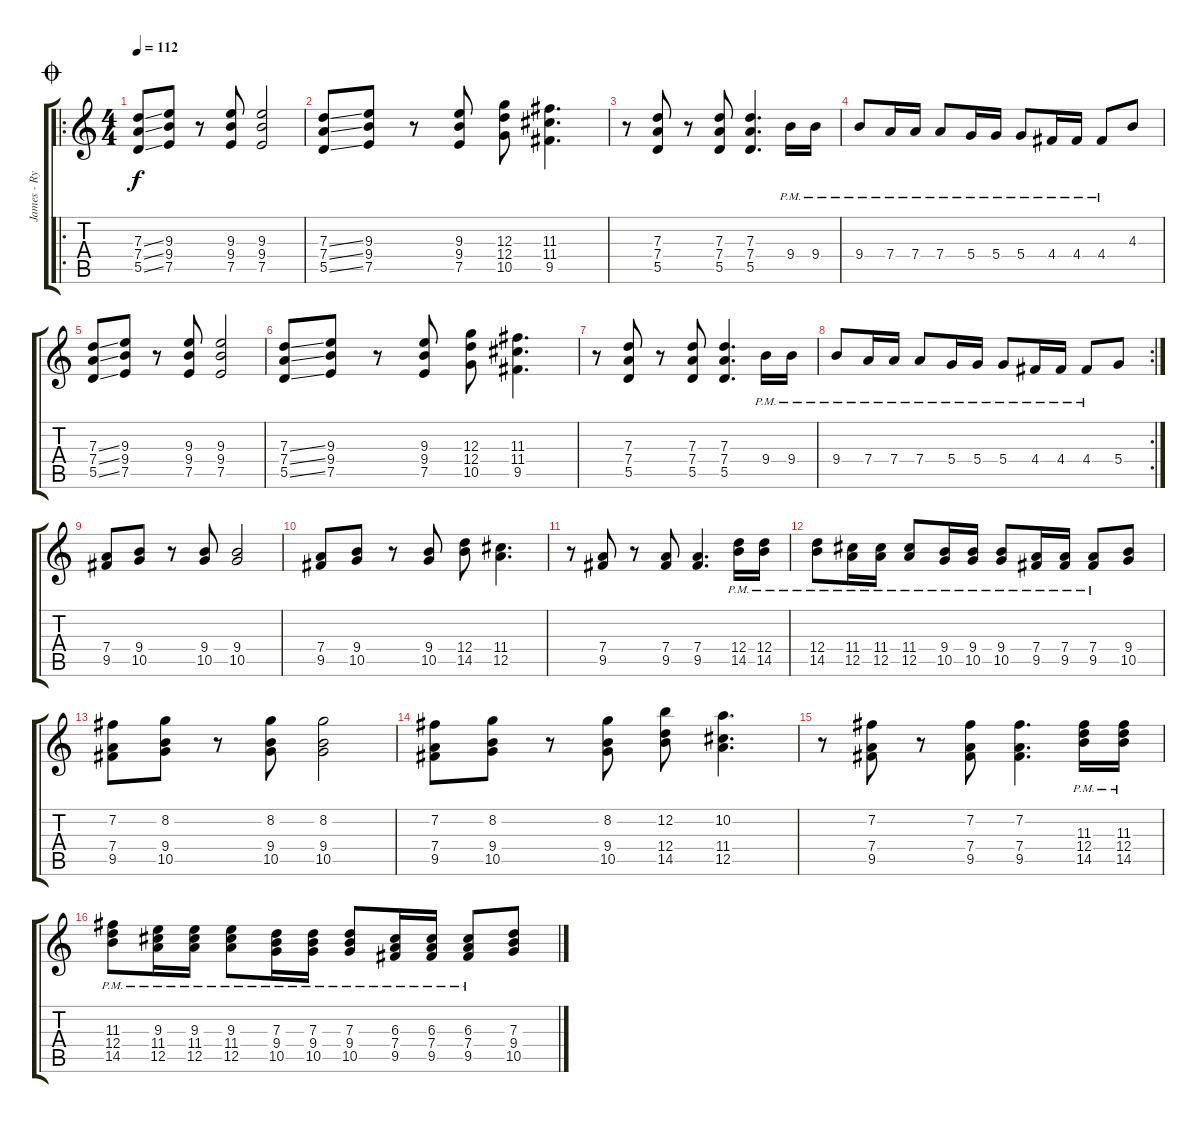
\track ("James - Rythme Distortion" "James - Ry") {instrument distortionguitar}
\staff {score tabs}
\tuning (E4 B3 G3 D3 A2 E2) {hide}
\ro
\ts (4 4)
\jump coda
\tempo 112
\clef g2
\ks c
(7.3{ss} 7.4{ss} 5.5{ss}).8{dy f} (9.3 9.4 7.5).8 r.8 (9.3 9.4 7.5).8 (9.3 9.4 7.5).2 |
(7.3{ss} 7.4{ss} 5.5{ss}).8 (9.3 9.4 7.5).8 r.8 (9.3 9.4 7.5).8 (12.3 12.4 10.5).8 (11.3 11.4 9.5).4{d} |
r.8 (7.3 7.4 5.5).8 r.8 (7.3 7.4 5.5).8 (7.3 7.4 5.5).4{d} 9.4{pm}.16 9.4{pm}.16 |
9.4{pm}.8 7.4{pm}.16 7.4{pm}.16 7.4{pm}.8 5.4{pm}.16 5.4{pm}.16 5.4{pm}.8 4.4{pm}.16 4.4{pm}.16 4.4{pm}.8 4.3.8 |
(7.3{ss} 7.4{ss} 5.5{ss}).8 (9.3 9.4 7.5).8 r.8 (9.3 9.4 7.5).8 (9.3 9.4 7.5).2 |
(7.3{ss} 7.4{ss} 5.5{ss}).8 (9.3 9.4 7.5).8 r.8 (9.3 9.4 7.5).8 (12.3 12.4 10.5).8 (11.3 11.4 9.5).4{d} |
r.8 (7.3 7.4 5.5).8 r.8 (7.3 7.4 5.5).8 (7.3 7.4 5.5).4{d} 9.4{pm}.16 9.4{pm}.16 |
\rc 2
9.4{pm}.8 7.4{pm}.16 7.4{pm}.16 7.4{pm}.8 5.4{pm}.16 5.4{pm}.16 5.4{pm}.8 4.4{pm}.16 4.4{pm}.16 4.4{pm}.8 5.4.8 |
(7.4 9.5).8 (9.4 10.5).8 r.8 (9.4 10.5).8 (9.4 10.5).2 |
(7.4 9.5).8 (9.4 10.5).8 r.8 (9.4 10.5).8 (12.4 14.5).8 (11.4 12.5).4{d} |
r.8 (7.4 9.5).8 r.8 (7.4 9.5).8 (7.4 9.5).4{d} (12.4 14.5{pm}).16 (12.4 14.5{pm}).16 |
(12.4 14.5{pm}).8 (11.4 12.5{pm}).16 (11.4 12.5{pm}).16 (11.4 12.5{pm}).8 (9.4 10.5{pm}).16 (9.4 10.5{pm}).16 (9.4 10.5{pm}).8 (7.4 9.5{pm}).16 (7.4 9.5{pm}).16 (7.4 9.5{pm}).8 (9.4 10.5).8 |
(7.2 7.4 9.5).8 (8.2 9.4 10.5).8 r.8 (8.2 9.4 10.5).8 (8.2 9.4 10.5).2 |
(7.2 7.4 9.5).8 (8.2 9.4 10.5).8 r.8 (8.2 9.4 10.5).8 (12.2 12.4 14.5).8 (10.2 11.4 12.5).4{d} |
r.8 (7.2 7.4 9.5).8 r.8 (7.2 7.4 9.5).8 (7.2 7.4 9.5).4{d} (11.3 12.4 14.5{pm}).16 (11.3 12.4 14.5{pm}).16 |
(11.3 12.4 14.5{pm}).8 (9.3 11.4 12.5{pm}).16 (9.3 11.4 12.5{pm}).16 (9.3 11.4 12.5{pm}).8 (7.3 9.4 10.5{pm}).16 (7.3 9.4 10.5{pm}).16 (7.3 9.4 10.5{pm}).8 (6.3 7.4 9.5{pm}).16 (6.3 7.4 9.5{pm}).16 (6.3 7.4 9.5{pm}).8 (7.3 9.4 10.5).8
